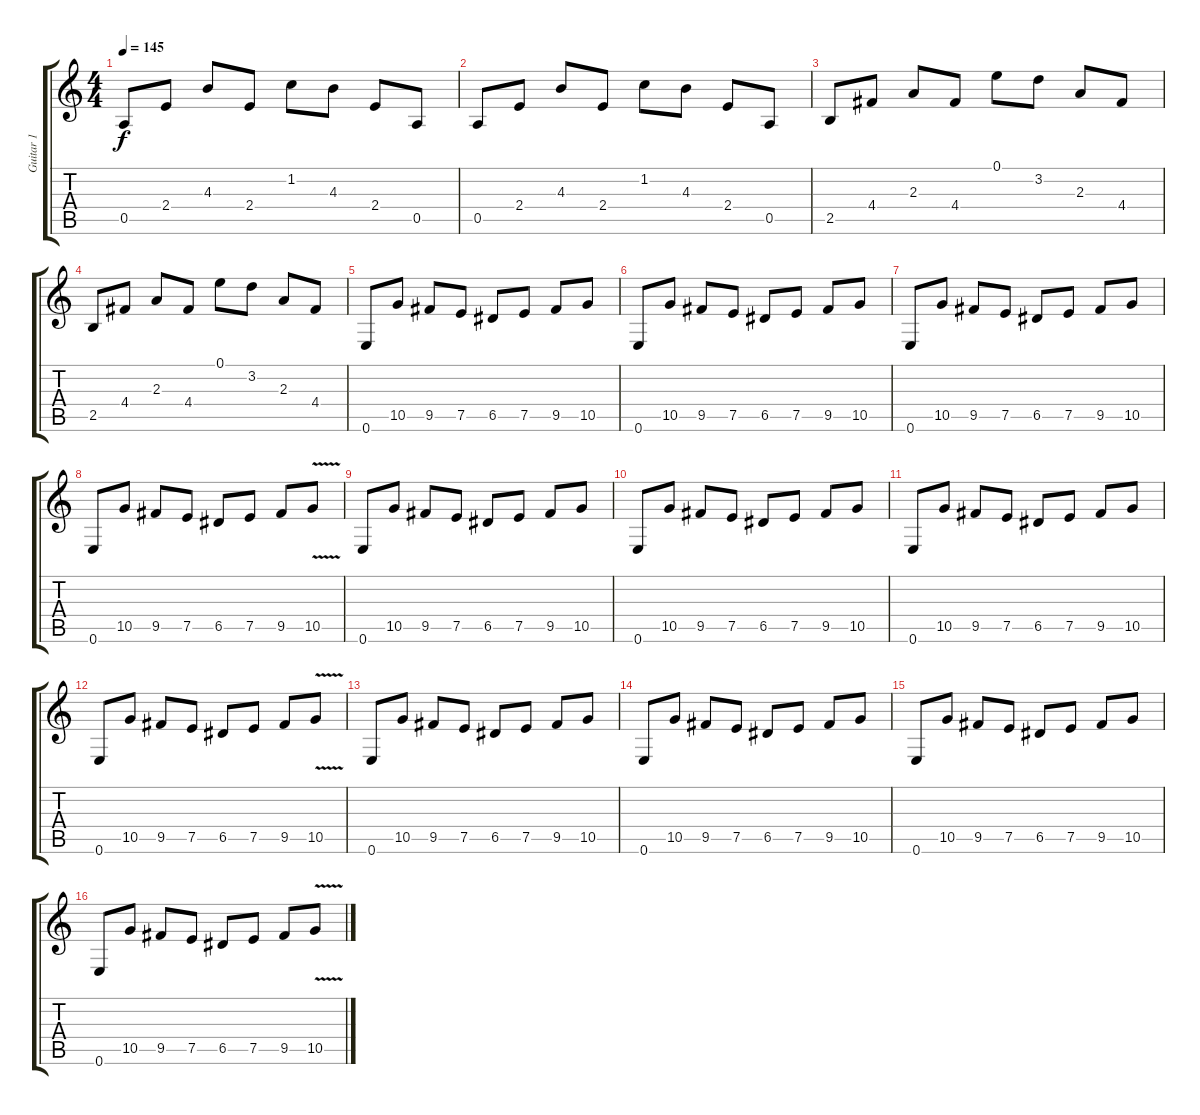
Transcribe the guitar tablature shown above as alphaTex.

\track ("Guitar 1" "Guitar 1") {instrument overdrivenguitar}
\staff {score tabs}
\tuning (E4 B3 G3 D3 A2 E2) {hide}
\ts (4 4)
\tempo 145
\clef g2
\ks c
0.5.8{dy f} 2.4.8 4.3.8 2.4.8 1.2.8 4.3.8 2.4.8 0.5.8 |
0.5.8 2.4.8 4.3.8 2.4.8 1.2.8 4.3.8 2.4.8 0.5.8 |
2.5.8 4.4.8 2.3.8 4.4.8 0.1.8 3.2.8 2.3.8 4.4.8 |
2.5.8 4.4.8 2.3.8 4.4.8 0.1.8 3.2.8 2.3.8 4.4.8 |
0.6.8 10.5.8 9.5.8 7.5.8 6.5.8 7.5.8 9.5.8 10.5.8 |
0.6.8 10.5.8 9.5.8 7.5.8 6.5.8 7.5.8 9.5.8 10.5.8 |
0.6.8 10.5.8 9.5.8 7.5.8 6.5.8 7.5.8 9.5.8 10.5.8 |
0.6.8 10.5.8 9.5.8 7.5.8 6.5.8 7.5.8 9.5.8 10.5{v}.8 |
0.6.8 10.5.8 9.5.8 7.5.8 6.5.8 7.5.8 9.5.8 10.5.8 |
0.6.8 10.5.8 9.5.8 7.5.8 6.5.8 7.5.8 9.5.8 10.5.8 |
0.6.8 10.5.8 9.5.8 7.5.8 6.5.8 7.5.8 9.5.8 10.5.8 |
0.6.8 10.5.8 9.5.8 7.5.8 6.5.8 7.5.8 9.5.8 10.5{v}.8 |
0.6.8 10.5.8 9.5.8 7.5.8 6.5.8 7.5.8 9.5.8 10.5.8 |
0.6.8 10.5.8 9.5.8 7.5.8 6.5.8 7.5.8 9.5.8 10.5.8 |
0.6.8 10.5.8 9.5.8 7.5.8 6.5.8 7.5.8 9.5.8 10.5.8 |
0.6.8 10.5.8 9.5.8 7.5.8 6.5.8 7.5.8 9.5.8 10.5{v}.8
